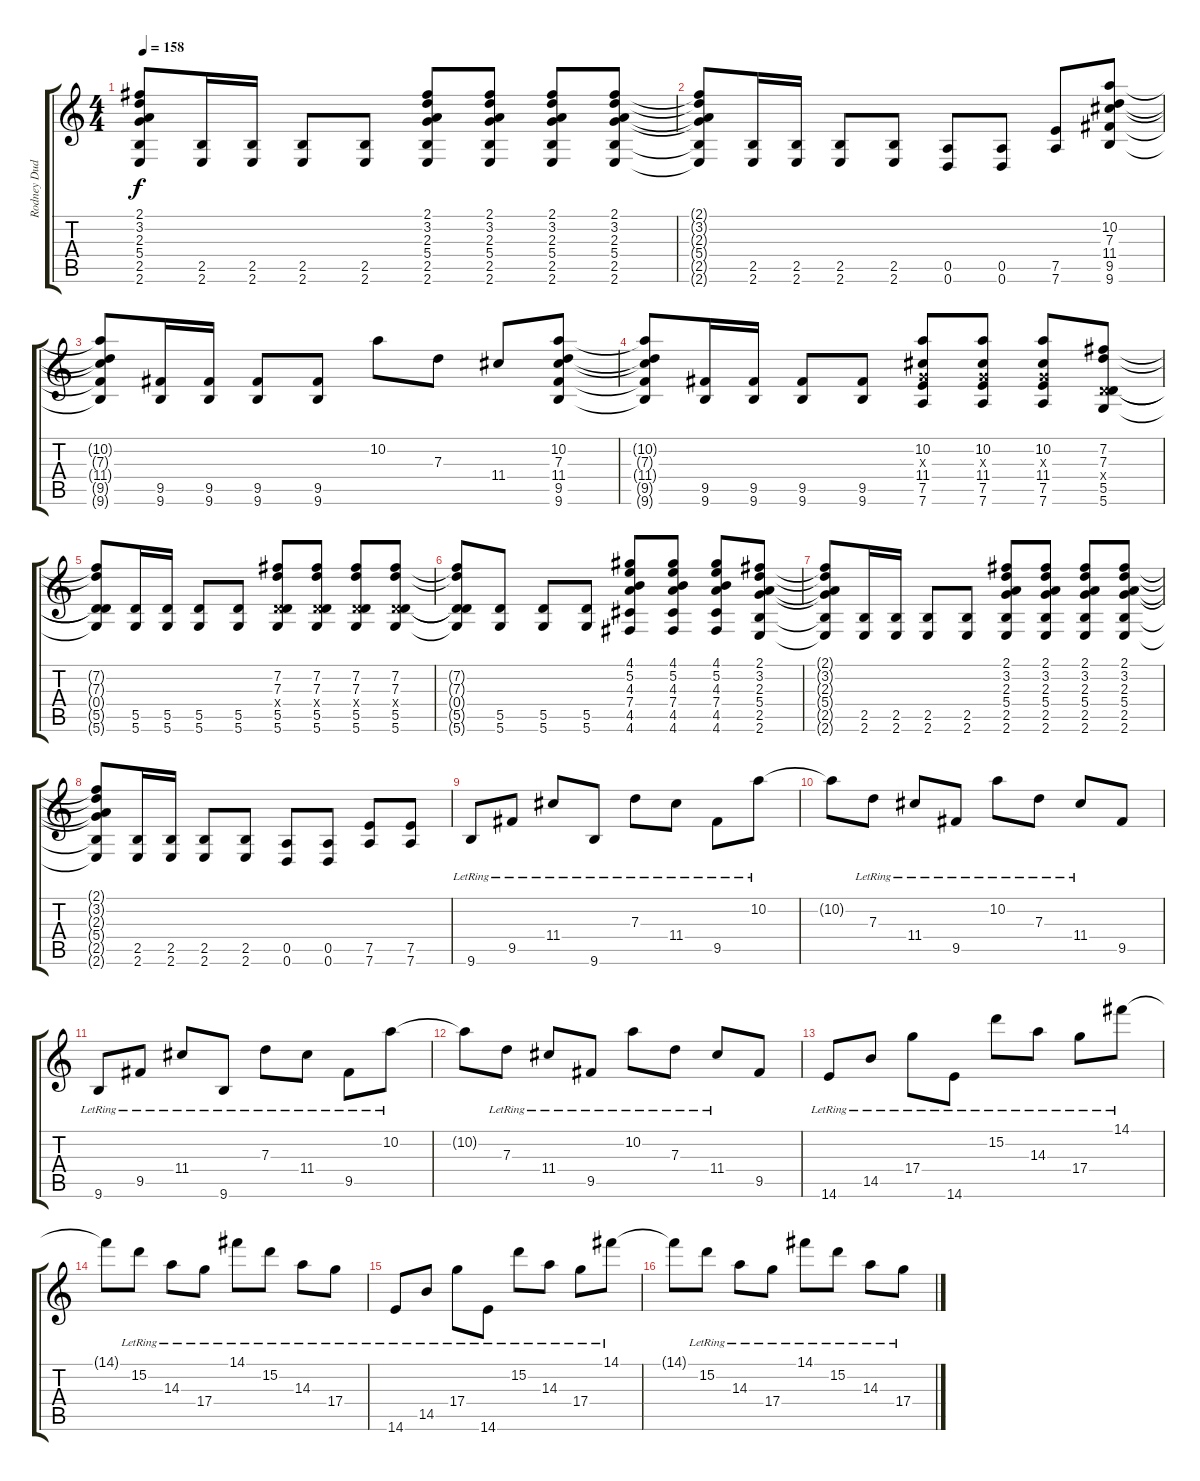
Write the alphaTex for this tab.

\track ("Rodney Dudum" "Rodney Dud") {instrument distortionguitar}
\staff {score tabs}
\tuning (E4 B3 G3 D3 A2 D2) {hide}
\ts (4 4)
\tempo 158
\clef g2
\ks c
(2.1{t} 3.2{t} 2.3{t} 5.4{t} 2.5{t} 2.6{t}).8{dy f} (2.5 2.6).16 (2.5 2.6).16 (2.5 2.6).8 (2.5 2.6).8 (2.1 3.2 2.3 5.4 2.5 2.6).8 (2.1 3.2 2.3 5.4 2.5 2.6).8 (2.1 3.2 2.3 5.4 2.5 2.6).8 (2.1 3.2 2.3 5.4 2.5 2.6).8 |
(2.1{t} 3.2{t} 2.3{t} 5.4{t} 2.5{t} 2.6{t}).8 (2.5 2.6).16 (2.5 2.6).16 (2.5 2.6).8 (2.5 2.6).8 (0.5 0.6).8 (0.5 0.6).8 (7.5 7.6).8 (10.2 7.3 11.4 9.5 9.6).8 |
(10.2{t} 7.3{t} 11.4{t} 9.5{t} 9.6{t}).8 (9.5 9.6).16 (9.5 9.6).16 (9.5 9.6).8 (9.5 9.6).8 10.2.8 7.3.8 11.4.8 (10.2 7.3 11.4 9.5 9.6).8 |
(10.2{t} 7.3{t} 11.4{t} 9.5{t} 9.6{t}).8 (9.5 9.6).16 (9.5 9.6).16 (9.5 9.6).8 (9.5 9.6).8 (10.2 0.3{x} 11.4 7.5 7.6).8 (10.2 0.3{x} 11.4 7.5 7.6).8 (10.2 0.3{x} 11.4 7.5 7.6).8 (7.2 7.3 0.4{x} 5.5 5.6).8 |
(7.2{t} 7.3{t} 0.4{t} 5.5{t} 5.6{t}).8 (5.5 5.6).16 (5.5 5.6).16 (5.5 5.6).8 (5.5 5.6).8 (7.2 7.3 0.4{x} 5.5 5.6).8 (7.2 7.3 0.4{x} 5.5 5.6).8 (7.2 7.3 0.4{x} 5.5 5.6).8 (7.2 7.3 0.4{x} 5.5 5.6).8 |
(7.2{t} 7.3{t} 0.4{t} 5.5{t} 5.6{t}).8 (5.5 5.6).8 (5.5 5.6).8 (5.5 5.6).8 (4.1 5.2 4.3 7.4 4.5 4.6).8 (4.1 5.2 4.3 7.4 4.5 4.6).8 (4.1 5.2 4.3 7.4 4.5 4.6).8 (2.1 3.2 2.3 5.4 2.5 2.6).8 |
(2.1{t} 3.2{t} 2.3{t} 5.4{t} 2.5{t} 2.6{t}).8 (2.5 2.6).16 (2.5 2.6).16 (2.5 2.6).8 (2.5 2.6).8 (2.1 3.2 2.3 5.4 2.5 2.6).8 (2.1 3.2 2.3 5.4 2.5 2.6).8 (2.1 3.2 2.3 5.4 2.5 2.6).8 (2.1 3.2 2.3 5.4 2.5 2.6).8 |
(2.1{t} 3.2{t} 2.3{t} 5.4{t} 2.5{t} 2.6{t}).8 (2.5 2.6).16 (2.5 2.6).16 (2.5 2.6).8 (2.5 2.6).8 (0.5 0.6).8 (0.5 0.6).8 (7.5 7.6).8 (7.5 7.6).8 |
9.6{lr}.8{instrument electricguitarjazz} 9.5{lr}.8 11.4{lr}.8 9.6{lr}.8 7.3{lr}.8 11.4{lr}.8 9.5{lr}.8 10.2{lr}.8 |
10.2{t}.8 7.3{lr}.8 11.4{lr}.8 9.5{lr}.8 10.2{lr}.8 7.3{lr}.8 11.4{lr}.8 9.5.8 |
9.6{lr}.8 9.5{lr}.8 11.4{lr}.8 9.6{lr}.8 7.3{lr}.8 11.4{lr}.8 9.5{lr}.8 10.2{lr}.8 |
10.2{t}.8 7.3{lr}.8 11.4{lr}.8 9.5{lr}.8 10.2{lr}.8 7.3{lr}.8 11.4{lr}.8 9.5.8 |
14.6{lr}.8 14.5{lr}.8 17.4{lr}.8 14.6{lr}.8 15.2{lr}.8 14.3{lr}.8 17.4{lr}.8 14.1{lr}.8 |
14.1{t}.8 15.2{lr}.8 14.3{lr}.8 17.4{lr}.8 14.1{lr}.8 15.2{lr}.8 14.3{lr}.8 17.4{lr}.8 |
14.6{lr}.8 14.5{lr}.8 17.4{lr}.8 14.6{lr}.8 15.2{lr}.8 14.3{lr}.8 17.4{lr}.8 14.1{lr}.8 |
14.1{t}.8 15.2{lr}.8 14.3{lr}.8 17.4{lr}.8 14.1{lr}.8 15.2{lr}.8 14.3{lr}.8 17.4{lr}.8
